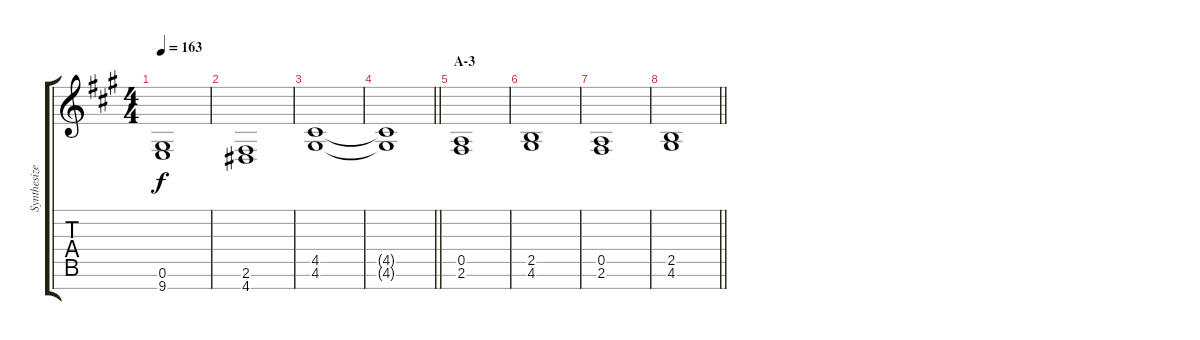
\track ("Synthesizer III" "Synthesize") {instrument lead1square}
\staff {score tabs}
\tuning (E5 B4 G4 D4 A3 E3 B2) {hide}
\ts (4 4)
\tempo 163
\clef g2
\ks a
(0.6 9.7).1{dy f} |
(2.6 4.7).1 |
(4.5 4.6).1 |
\barLineRight lightlight
(4.5{t} 4.6{t}).1 |
\section ("" "A-3")
(0.5 2.6).1 |
(2.5 4.6).1 |
(0.5 2.6).1 |
\barLineRight lightlight
(2.5 4.6).1
